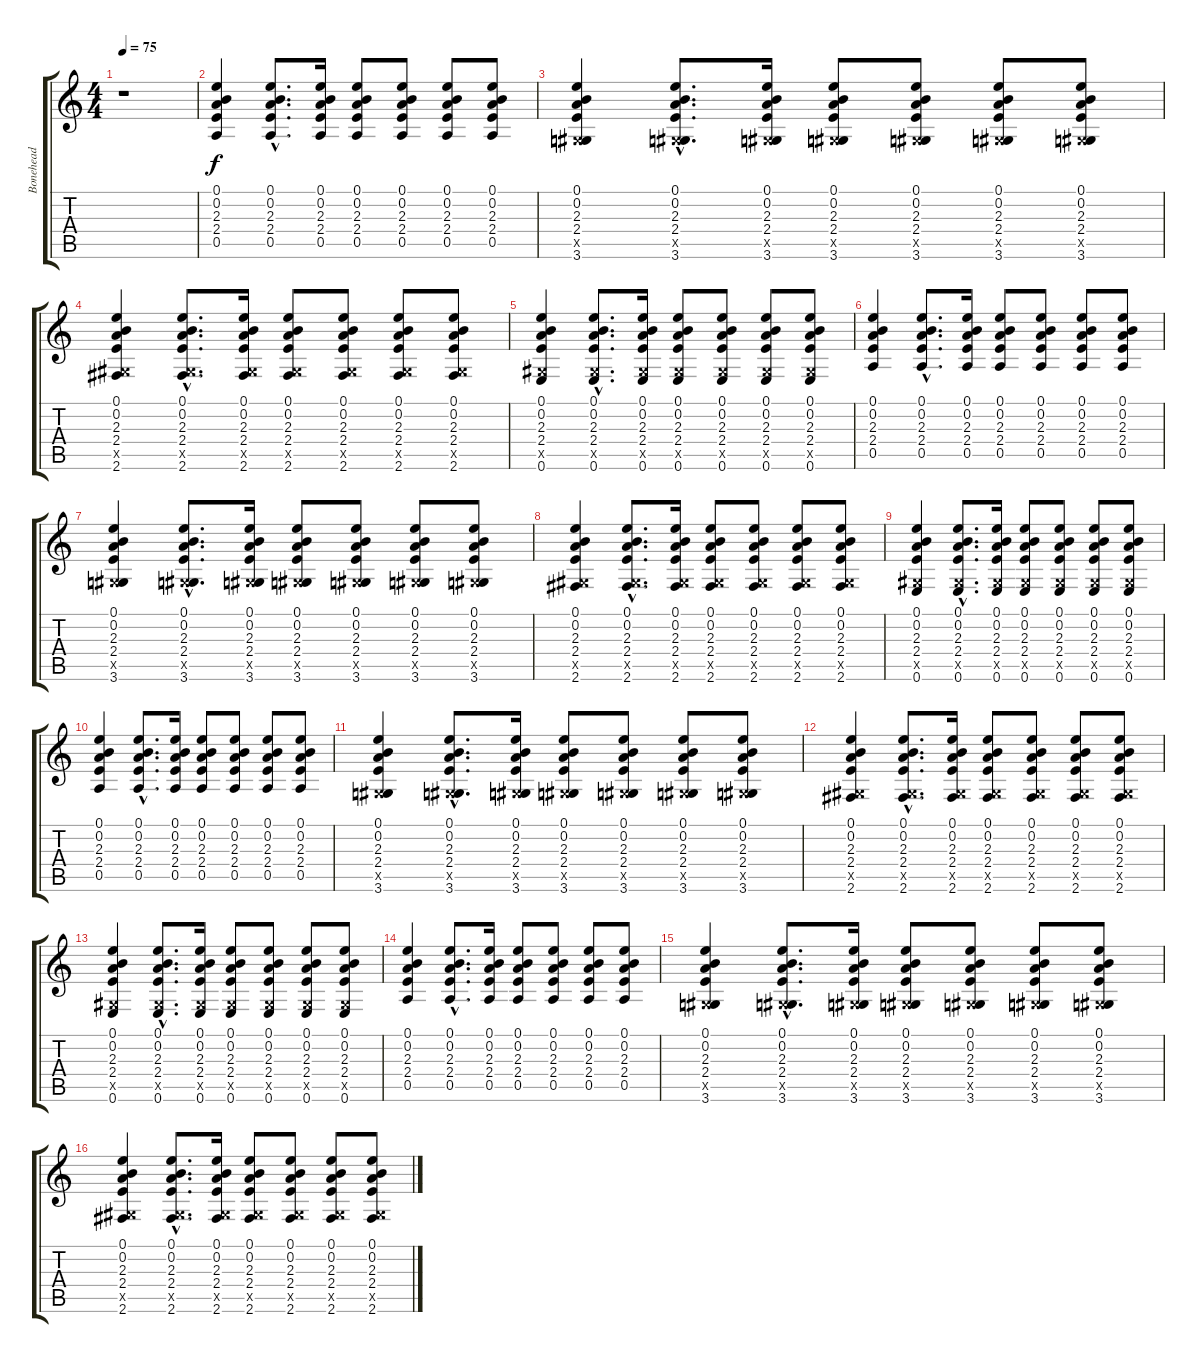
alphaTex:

\track ("Bonehead" "Bonehead") {instrument acousticguitarsteel}
\staff {score tabs}
\tuning (E4 B3 G3 D3 A2 E2) {hide}
\ts (4 4)
\tempo 75
\clef g2
\ks c
r.1{dy f instrument acousticguitarsteel} |
(0.1 0.2 2.3 2.4 0.5).4 (0.1{hac} 0.2{hac} 2.3{hac} 2.4{hac} 0.5{hac}).8{d} (0.1 0.2 2.3 2.4 0.5).16 (0.1 0.2 2.3 2.4 0.5).8 (0.1 0.2 2.3 2.4 0.5).8 (0.1 0.2 2.3 2.4 0.5).8 (0.1 0.2 2.3 2.4 0.5).8 |
(0.1 0.2 2.3 2.4 -1.5{x} 3.6).4 (0.1{hac} 0.2{hac} 2.3{hac} 2.4{hac} -1.5{hac x} 3.6{hac}).8{d} (0.1 0.2 2.3 2.4 -1.5{x} 3.6).16 (0.1 0.2 2.3 2.4 -1.5{x} 3.6).8 (0.1 0.2 2.3 2.4 -1.5{x} 3.6).8 (0.1 0.2 2.3 2.4 -1.5{x} 3.6).8 (0.1 0.2 2.3 2.4 -1.5{x} 3.6).8 |
(0.1 0.2 2.3 2.4 -1.5{x} 2.6).4 (0.1{hac} 0.2{hac} 2.3{hac} 2.4{hac} -1.5{hac x} 2.6{hac}).8{d} (0.1 0.2 2.3 2.4 -1.5{x} 2.6).16 (0.1 0.2 2.3 2.4 -1.5{x} 2.6).8 (0.1 0.2 2.3 2.4 -1.5{x} 2.6).8 (0.1 0.2 2.3 2.4 -1.5{x} 2.6).8 (0.1 0.2 2.3 2.4 -1.5{x} 2.6).8 |
(0.1 0.2 2.3 2.4 -1.5{x} 0.6).4 (0.1{hac} 0.2{hac} 2.3{hac} 2.4{hac} -1.5{hac x} 0.6{hac}).8{d} (0.1 0.2 2.3 2.4 -1.5{x} 0.6).16 (0.1 0.2 2.3 2.4 -1.5{x} 0.6).8 (0.1 0.2 2.3 2.4 -1.5{x} 0.6).8 (0.1 0.2 2.3 2.4 -1.5{x} 0.6).8 (0.1 0.2 2.3 2.4 -1.5{x} 0.6).8 |
(0.1 0.2 2.3 2.4 0.5).4 (0.1{hac} 0.2{hac} 2.3{hac} 2.4{hac} 0.5{hac}).8{d} (0.1 0.2 2.3 2.4 0.5).16 (0.1 0.2 2.3 2.4 0.5).8 (0.1 0.2 2.3 2.4 0.5).8 (0.1 0.2 2.3 2.4 0.5).8 (0.1 0.2 2.3 2.4 0.5).8 |
(0.1 0.2 2.3 2.4 -1.5{x} 3.6).4 (0.1{hac} 0.2{hac} 2.3{hac} 2.4{hac} -1.5{hac x} 3.6{hac}).8{d} (0.1 0.2 2.3 2.4 -1.5{x} 3.6).16 (0.1 0.2 2.3 2.4 -1.5{x} 3.6).8 (0.1 0.2 2.3 2.4 -1.5{x} 3.6).8 (0.1 0.2 2.3 2.4 -1.5{x} 3.6).8 (0.1 0.2 2.3 2.4 -1.5{x} 3.6).8 |
(0.1 0.2 2.3 2.4 -1.5{x} 2.6).4 (0.1{hac} 0.2{hac} 2.3{hac} 2.4{hac} -1.5{hac x} 2.6{hac}).8{d} (0.1 0.2 2.3 2.4 -1.5{x} 2.6).16 (0.1 0.2 2.3 2.4 -1.5{x} 2.6).8 (0.1 0.2 2.3 2.4 -1.5{x} 2.6).8 (0.1 0.2 2.3 2.4 -1.5{x} 2.6).8 (0.1 0.2 2.3 2.4 -1.5{x} 2.6).8 |
(0.1 0.2 2.3 2.4 -1.5{x} 0.6).4 (0.1{hac} 0.2{hac} 2.3{hac} 2.4{hac} -1.5{hac x} 0.6{hac}).8{d} (0.1 0.2 2.3 2.4 -1.5{x} 0.6).16 (0.1 0.2 2.3 2.4 -1.5{x} 0.6).8 (0.1 0.2 2.3 2.4 -1.5{x} 0.6).8 (0.1 0.2 2.3 2.4 -1.5{x} 0.6).8 (0.1 0.2 2.3 2.4 -1.5{x} 0.6).8 |
(0.1 0.2 2.3 2.4 0.5).4 (0.1{hac} 0.2{hac} 2.3{hac} 2.4{hac} 0.5{hac}).8{d} (0.1 0.2 2.3 2.4 0.5).16 (0.1 0.2 2.3 2.4 0.5).8 (0.1 0.2 2.3 2.4 0.5).8 (0.1 0.2 2.3 2.4 0.5).8 (0.1 0.2 2.3 2.4 0.5).8 |
(0.1 0.2 2.3 2.4 -1.5{x} 3.6).4 (0.1{hac} 0.2{hac} 2.3{hac} 2.4{hac} -1.5{hac x} 3.6{hac}).8{d} (0.1 0.2 2.3 2.4 -1.5{x} 3.6).16 (0.1 0.2 2.3 2.4 -1.5{x} 3.6).8 (0.1 0.2 2.3 2.4 -1.5{x} 3.6).8 (0.1 0.2 2.3 2.4 -1.5{x} 3.6).8 (0.1 0.2 2.3 2.4 -1.5{x} 3.6).8 |
(0.1 0.2 2.3 2.4 -1.5{x} 2.6).4 (0.1{hac} 0.2{hac} 2.3{hac} 2.4{hac} -1.5{hac x} 2.6{hac}).8{d} (0.1 0.2 2.3 2.4 -1.5{x} 2.6).16 (0.1 0.2 2.3 2.4 -1.5{x} 2.6).8 (0.1 0.2 2.3 2.4 -1.5{x} 2.6).8 (0.1 0.2 2.3 2.4 -1.5{x} 2.6).8 (0.1 0.2 2.3 2.4 -1.5{x} 2.6).8 |
(0.1 0.2 2.3 2.4 -1.5{x} 0.6).4 (0.1{hac} 0.2{hac} 2.3{hac} 2.4{hac} -1.5{hac x} 0.6{hac}).8{d} (0.1 0.2 2.3 2.4 -1.5{x} 0.6).16 (0.1 0.2 2.3 2.4 -1.5{x} 0.6).8 (0.1 0.2 2.3 2.4 -1.5{x} 0.6).8 (0.1 0.2 2.3 2.4 -1.5{x} 0.6).8 (0.1 0.2 2.3 2.4 -1.5{x} 0.6).8 |
(0.1 0.2 2.3 2.4 0.5).4 (0.1{hac} 0.2{hac} 2.3{hac} 2.4{hac} 0.5{hac}).8{d} (0.1 0.2 2.3 2.4 0.5).16 (0.1 0.2 2.3 2.4 0.5).8 (0.1 0.2 2.3 2.4 0.5).8 (0.1 0.2 2.3 2.4 0.5).8 (0.1 0.2 2.3 2.4 0.5).8 |
(0.1 0.2 2.3 2.4 -1.5{x} 3.6).4 (0.1{hac} 0.2{hac} 2.3{hac} 2.4{hac} -1.5{hac x} 3.6{hac}).8{d} (0.1 0.2 2.3 2.4 -1.5{x} 3.6).16 (0.1 0.2 2.3 2.4 -1.5{x} 3.6).8 (0.1 0.2 2.3 2.4 -1.5{x} 3.6).8 (0.1 0.2 2.3 2.4 -1.5{x} 3.6).8 (0.1 0.2 2.3 2.4 -1.5{x} 3.6).8 |
(0.1 0.2 2.3 2.4 -1.5{x} 2.6).4 (0.1{hac} 0.2{hac} 2.3{hac} 2.4{hac} -1.5{hac x} 2.6{hac}).8{d} (0.1 0.2 2.3 2.4 -1.5{x} 2.6).16 (0.1 0.2 2.3 2.4 -1.5{x} 2.6).8 (0.1 0.2 2.3 2.4 -1.5{x} 2.6).8 (0.1 0.2 2.3 2.4 -1.5{x} 2.6).8 (0.1 0.2 2.3 2.4 -1.5{x} 2.6).8
